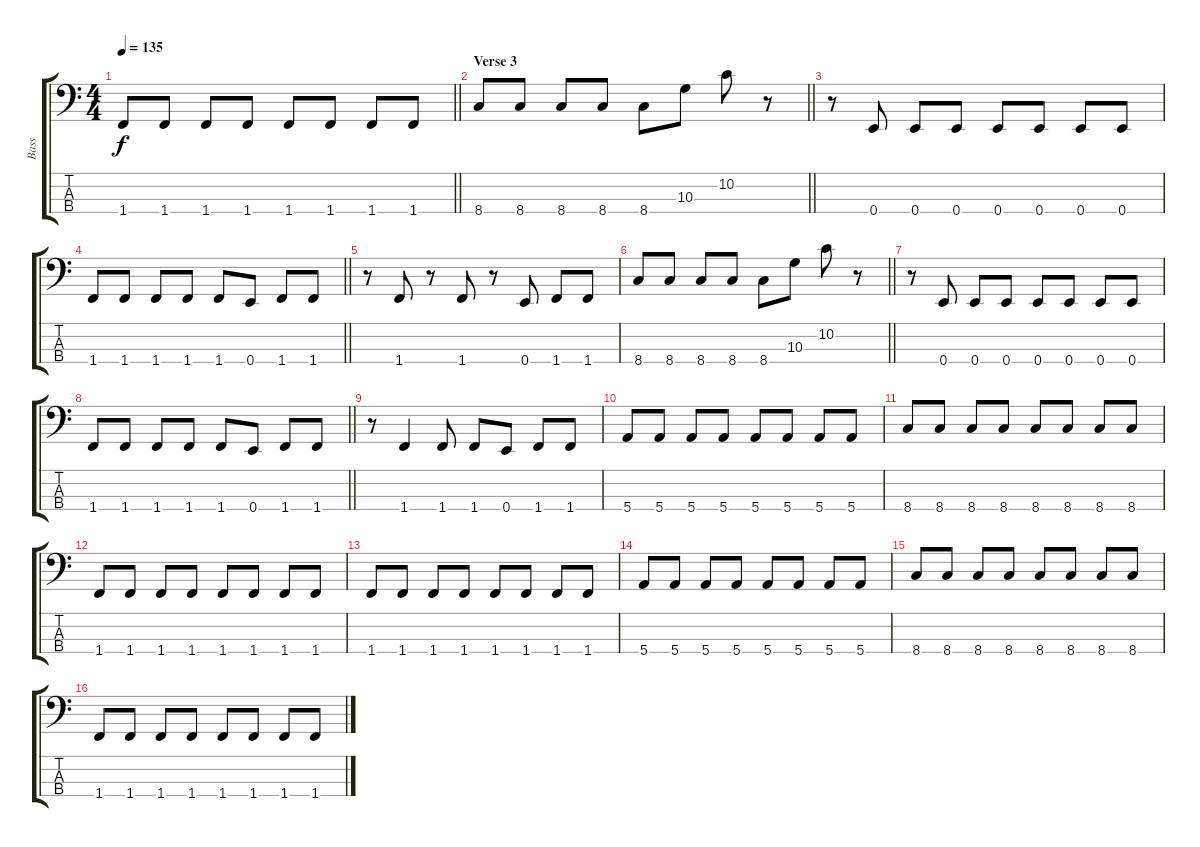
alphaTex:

\track ("Bass" "Bass") {instrument electricbassfinger}
\staff {score tabs}
\tuning (G2 D2 A1 E1) {hide}
\ts (4 4)
\tempo 135
\clef f4
\barLineRight lightlight
\ks c
1.4.8{dy f} 1.4.8 1.4.8 1.4.8 1.4.8 1.4.8 1.4.8 1.4.8 |
\section ("" "Verse 3")
\barLineRight lightlight
8.4.8 8.4.8 8.4.8 8.4.8 8.4.8 10.3.8 10.2.8 r.8 |
r.8 0.4.8 0.4.8 0.4.8 0.4.8 0.4.8 0.4.8 0.4.8 |
\barLineRight lightlight
1.4.8 1.4.8 1.4.8 1.4.8 1.4.8 0.4.8 1.4.8 1.4.8 |
r.8 1.4.8 r.8 1.4.8 r.8 0.4.8 1.4.8 1.4.8 |
\barLineRight lightlight
8.4.8 8.4.8 8.4.8 8.4.8 8.4.8 10.3.8 10.2.8 r.8 |
r.8 0.4.8 0.4.8 0.4.8 0.4.8 0.4.8 0.4.8 0.4.8 |
\barLineRight lightlight
1.4.8 1.4.8 1.4.8 1.4.8 1.4.8 0.4.8 1.4.8 1.4.8 |
r.8 1.4.4 1.4.8 1.4.8 0.4.8 1.4.8 1.4.8 |
5.4.8 5.4.8 5.4.8 5.4.8 5.4.8 5.4.8 5.4.8 5.4.8 |
8.4.8 8.4.8 8.4.8 8.4.8 8.4.8 8.4.8 8.4.8 8.4.8 |
1.4.8 1.4.8 1.4.8 1.4.8 1.4.8 1.4.8 1.4.8 1.4.8 |
1.4.8 1.4.8 1.4.8 1.4.8 1.4.8 1.4.8 1.4.8 1.4.8 |
5.4.8 5.4.8 5.4.8 5.4.8 5.4.8 5.4.8 5.4.8 5.4.8 |
8.4.8 8.4.8 8.4.8 8.4.8 8.4.8 8.4.8 8.4.8 8.4.8 |
1.4.8{volume 13} 1.4.8 1.4.8 1.4.8 1.4.8 1.4.8 1.4.8 1.4.8
